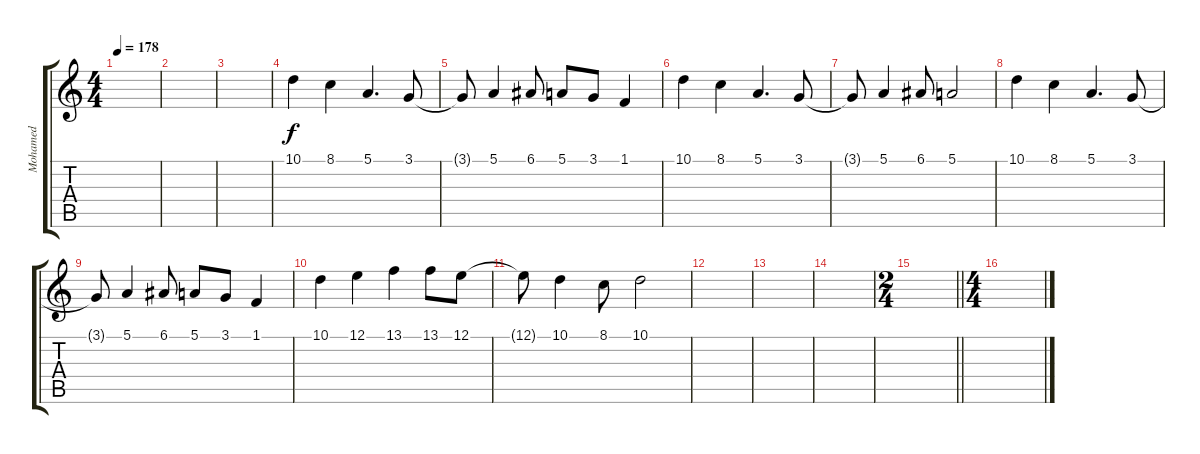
\track ("Mohamed" "Mohamed") {instrument violin}
\staff {score tabs}
\tuning (E4 B3 G3 D3 A2 E2) {hide}
\ts (4 4)
\tempo 178
\clef g2
\ks c
|
|
|
10.1.4 8.1.4 5.1.4{d} 3.1.8 |
3.1{t}.8 5.1.4 6.1.8 5.1.8 3.1.8 1.1.4 |
10.1.4 8.1.4 5.1.4{d} 3.1.8 |
3.1{t}.8 5.1.4 6.1.8 5.1.2 |
10.1.4 8.1.4 5.1.4{d} 3.1.8 |
3.1{t}.8 5.1.4 6.1.8 5.1.8 3.1.8 1.1.4 |
10.1.4 12.1.4 13.1.4 13.1.8 12.1.8 |
12.1{t}.8 10.1.4 8.1.8 10.1.2 |
|
|
|
\ts (2 4)
\barLineRight lightlight
|
\ts (4 4)
